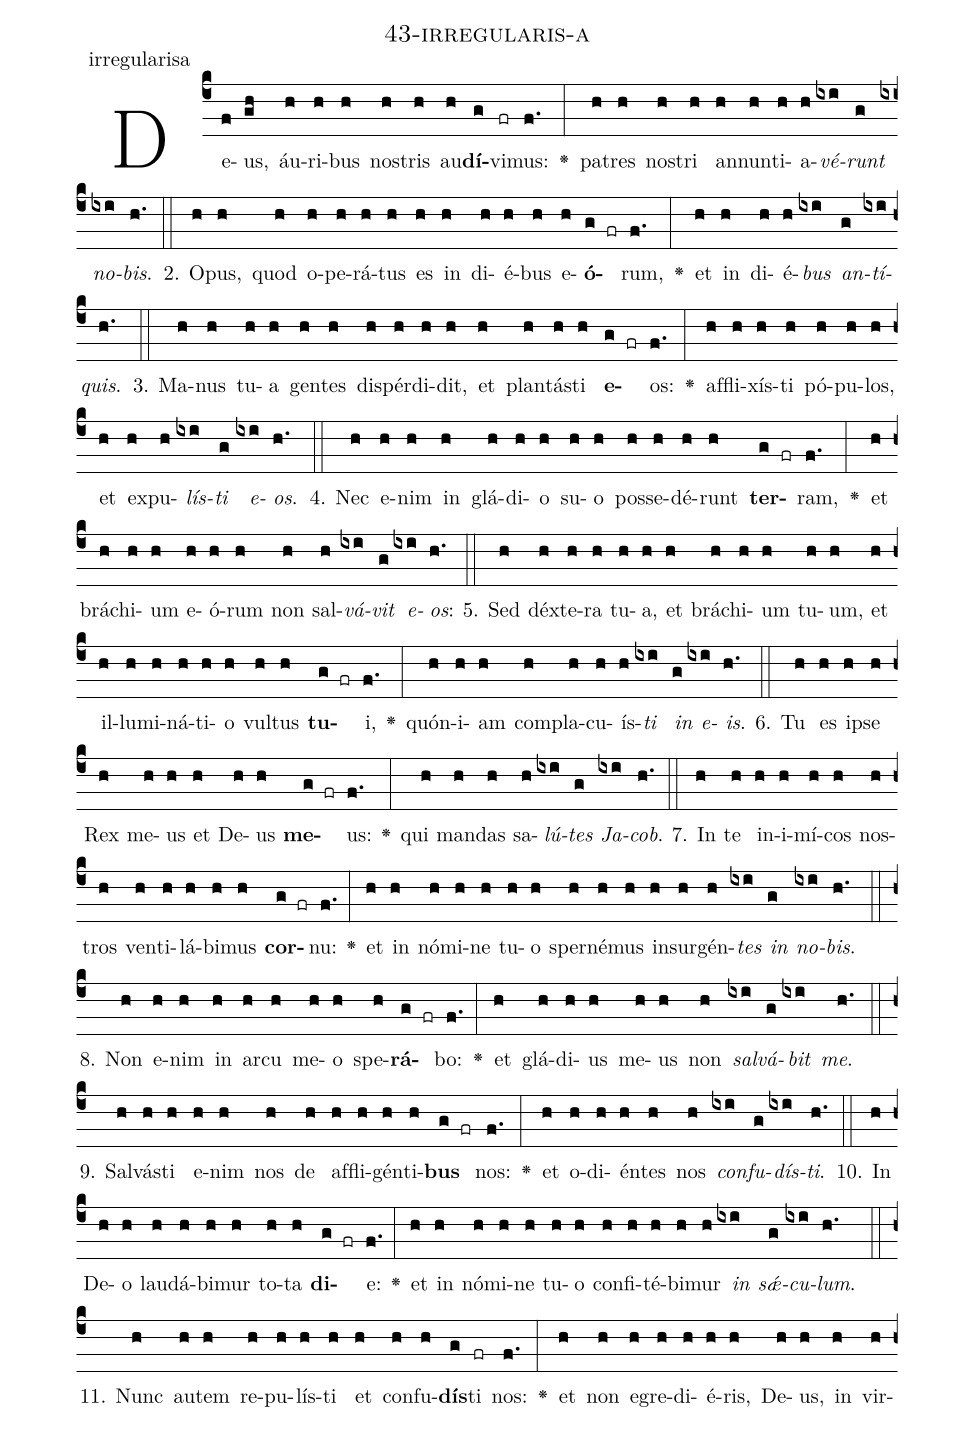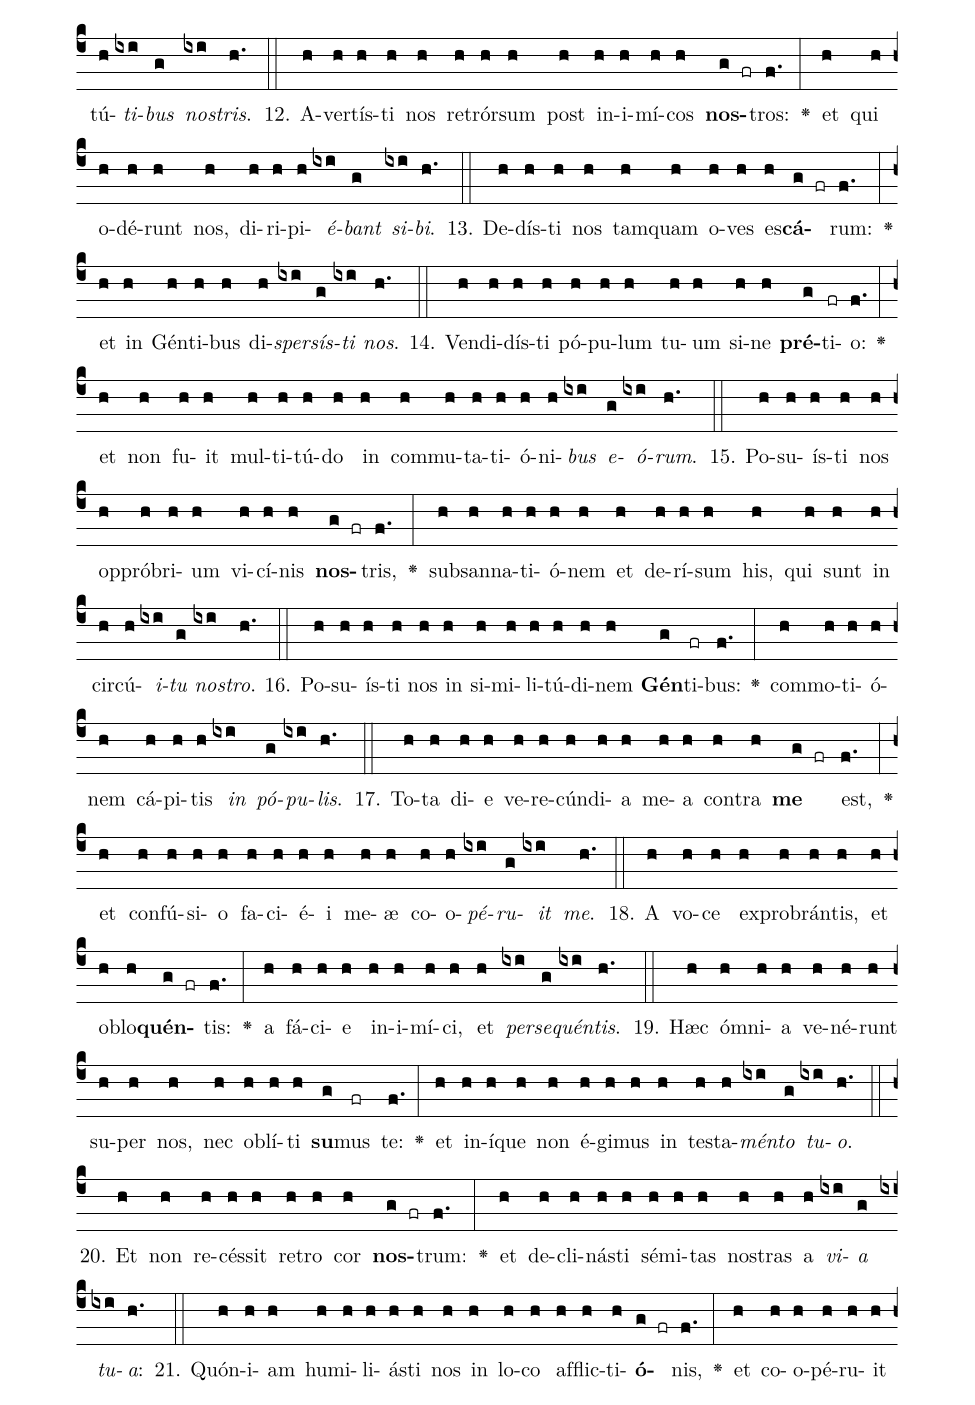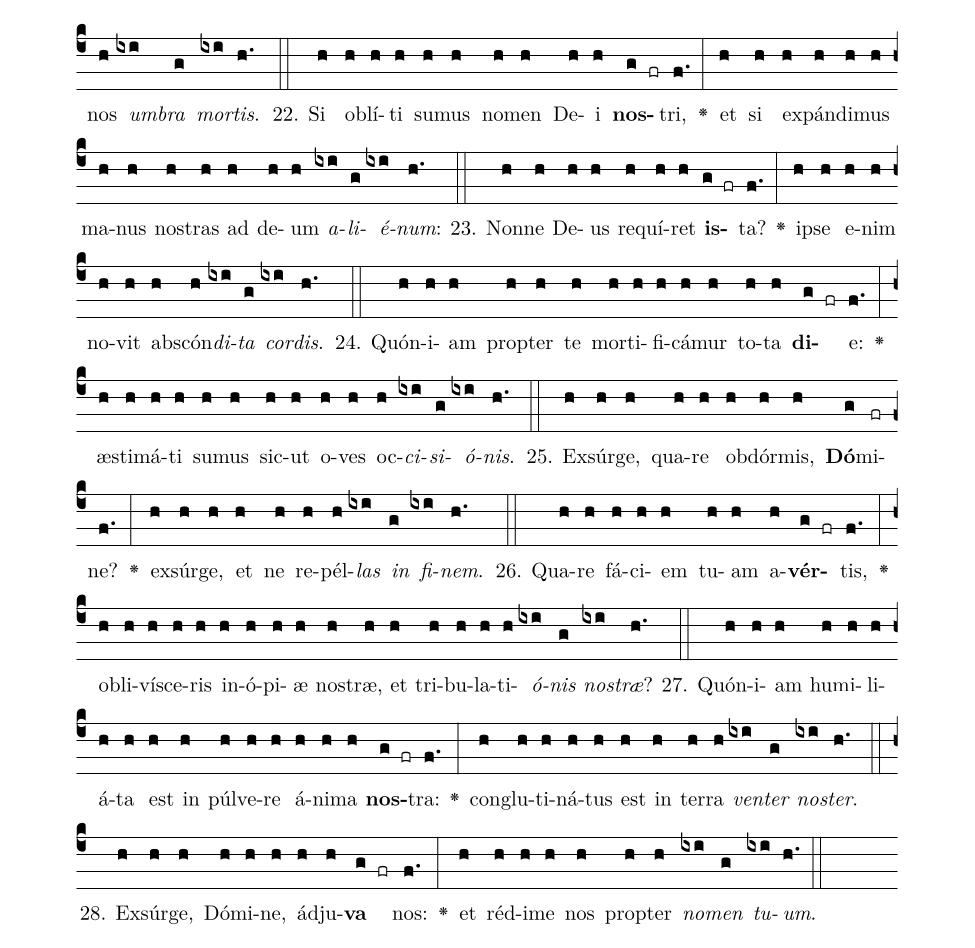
name: 43-irregularis-a;
annotation: irregularisa;
%%
(c4)De(f)us,(gh) áu(h)ri(h)bus(h) nos(h)tris(h) au(h)<b>dí</b>(g)vi(fr)mus:(f.) <v>\greheightstar</v>(:) pa(h)tres(h) nos(h)tri(h) an(h)nun(h)ti(h)a(h)<i>vé</i>(ixi)<i>runt</i>(g) <i>no</i>(ixi)<i>bis</i>.(h.) (::)
2. O(h)pus,(h) quod(h) o(h)pe(h)rá(h)tus(h) es(h) in(h) di(h)é(h)bus(h) e(h)<b>ó</b>(g fr)rum,(f.) <v>\greheightstar</v>(:) et(h) in(h) di(h)é(h)<i>bus</i>(ixi) <i>an</i>(g)<i>tí</i>(ixi)<i>quis</i>.(h.) (::)
3. Ma(h)nus(h) tu(h)a(h) gen(h)tes(h) dis(h)pér(h)di(h)dit,(h) et(h) plan(h)tás(h)ti(h) <b>e</b>(g fr)os:(f.) <v>\greheightstar</v>(:) af(h)fli(h)xís(h)ti(h) pó(h)pu(h)los,(h) et(h) ex(h)pu(h)<i>lís</i>(ixi)<i>ti</i>(g) <i>e</i>(ixi)<i>os</i>.(h.) (::)
4. Nec(h) e(h)nim(h) in(h) glá(h)di(h)o(h) su(h)o(h) pos(h)se(h)dé(h)runt(h) <b>ter</b>(g fr)ram,(f.) <v>\greheightstar</v>(:) et(h) brá(h)chi(h)um(h) e(h)ó(h)rum(h) non(h) sal(h)<i>vá</i>(ixi)<i>vit</i>(g) <i>e</i>(ixi)<i>os</i>:(h.) (::)
5. Sed(h) déx(h)te(h)ra(h) tu(h)a,(h) et(h) brá(h)chi(h)um(h) tu(h)um,(h) et(h) il(h)lu(h)mi(h)ná(h)ti(h)o(h) vul(h)tus(h) <b>tu</b>(g fr)i,(f.) <v>\greheightstar</v>(:) quón(h)i(h)am(h) com(h)pla(h)cu(h)ís(h)<i>ti</i>(ixi) <i>in</i>(g) <i>e</i>(ixi)<i>is</i>.(h.) (::)
6. Tu(h) es(h) ip(h)se(h) Rex(h) me(h)us(h) et(h) De(h)us(h) <b>me</b>(g fr)us:(f.) <v>\greheightstar</v>(:) qui(h) man(h)das(h) sa(h)<i>lú</i>(ixi)<i>tes</i>(g) <i>Ja</i>(ixi)<i>cob</i>.(h.) (::)
7. In(h) te(h) in(h)i(h)mí(h)cos(h) nos(h)tros(h) ven(h)ti(h)lá(h)bi(h)mus(h) <b>cor</b>(g fr)nu:(f.) <v>\greheightstar</v>(:) et(h) in(h) nó(h)mi(h)ne(h) tu(h)o(h) sper(h)né(h)mus(h) in(h)sur(h)gén(h)<i>tes</i>(ixi) <i>in</i>(g) <i>no</i>(ixi)<i>bis</i>.(h.) (::)
8. Non(h) e(h)nim(h) in(h) ar(h)cu(h) me(h)o(h) spe(h)<b>rá</b>(g fr)bo:(f.) <v>\greheightstar</v>(:) et(h) glá(h)di(h)us(h) me(h)us(h) non(h) <i>sal</i>(ixi)<i>vá</i>(g)<i>bit</i>(ixi) <i>me</i>.(h.) (::)
9. Sal(h)vás(h)ti(h) e(h)nim(h) nos(h) de(h) af(h)fli(h)gén(h)ti(h)<b>bus</b>(g fr) nos:(f.) <v>\greheightstar</v>(:) et(h) o(h)di(h)én(h)tes(h) nos(h) <i>con</i>(ixi)<i>fu</i>(g)<i>dís</i>(ixi)<i>ti</i>.(h.) (::)
10. In(h) De(h)o(h) lau(h)dá(h)bi(h)mur(h) to(h)ta(h) <b>di</b>(g fr)e:(f.) <v>\greheightstar</v>(:) et(h) in(h) nó(h)mi(h)ne(h) tu(h)o(h) con(h)fi(h)té(h)bi(h)mur(h) <i>in</i>(ixi) <i>sǽ</i>(g)<i>cu</i>(ixi)<i>lum</i>.(h.) (::)
11. Nunc(h) au(h)tem(h) re(h)pu(h)lís(h)ti(h) et(h) con(h)fu(h)<b>dís</b>(g)ti(fr) nos:(f.) <v>\greheightstar</v>(:) et(h) non(h) e(h)gre(h)di(h)é(h)ris,(h) De(h)us,(h) in(h) vir(h)tú(h)<i>ti</i>(ixi)<i>bus</i>(g) <i>nos</i>(ixi)<i>tris</i>.(h.) (::)
12. A(h)ver(h)tís(h)ti(h) nos(h) re(h)trór(h)sum(h) post(h) in(h)i(h)mí(h)cos(h) <b>nos</b>(g fr)tros:(f.) <v>\greheightstar</v>(:) et(h) qui(h) o(h)dé(h)runt(h) nos,(h) di(h)ri(h)pi(h)<i>é</i>(ixi)<i>bant</i>(g) <i>si</i>(ixi)<i>bi</i>.(h.) (::)
13. De(h)dís(h)ti(h) nos(h) tam(h)quam(h) o(h)ves(h) es(h)<b>cá</b>(g fr)rum:(f.) <v>\greheightstar</v>(:) et(h) in(h) Gén(h)ti(h)bus(h) di(h)<i>sper</i>(ixi)<i>sís</i>(g)<i>ti</i>(ixi) <i>nos</i>.(h.) (::)
14. Ven(h)di(h)dís(h)ti(h) pó(h)pu(h)lum(h) tu(h)um(h) si(h)ne(h) <b>pré</b>(g)ti(fr)o:(f.) <v>\greheightstar</v>(:) et(h) non(h) fu(h)it(h) mul(h)ti(h)tú(h)do(h) in(h) com(h)mu(h)ta(h)ti(h)ó(h)ni(h)<i>bus</i>(ixi) <i>e</i>(g)<i>ó</i>(ixi)<i>rum</i>.(h.) (::)
15. Po(h)su(h)ís(h)ti(h) nos(h) op(h)pró(h)bri(h)um(h) vi(h)cí(h)nis(h) <b>nos</b>(g fr)tris,(f.) <v>\greheightstar</v>(:) sub(h)san(h)na(h)ti(h)ó(h)nem(h) et(h) de(h)rí(h)sum(h) his,(h) qui(h) sunt(h) in(h) cir(h)cú(h)<i>i</i>(ixi)<i>tu</i>(g) <i>nos</i>(ixi)<i>tro</i>.(h.) (::)
16. Po(h)su(h)ís(h)ti(h) nos(h) in(h) si(h)mi(h)li(h)tú(h)di(h)nem(h) <b>Gén</b>(g)ti(fr)bus:(f.) <v>\greheightstar</v>(:) com(h)mo(h)ti(h)ó(h)nem(h) cá(h)pi(h)tis(h) <i>in</i>(ixi) <i>pó</i>(g)<i>pu</i>(ixi)<i>lis</i>.(h.) (::)
17. To(h)ta(h) di(h)e(h) ve(h)re(h)cún(h)di(h)a(h) me(h)a(h) con(h)tra(h) <b>me</b>(g fr) est,(f.) <v>\greheightstar</v>(:) et(h) con(h)fú(h)si(h)o(h) fa(h)ci(h)é(h)i(h) me(h)æ(h) co(h)o(h)<i>pé</i>(ixi)<i>ru</i>(g)<i>it</i>(ixi) <i>me</i>.(h.) (::)
18. A(h) vo(h)ce(h) ex(h)pro(h)brán(h)tis,(h) et(h) ob(h)lo(h)<b>quén</b>(g fr)tis:(f.) <v>\greheightstar</v>(:) a(h) fá(h)ci(h)e(h) in(h)i(h)mí(h)ci,(h) et(h) <i>per</i>(ixi)<i>se</i>(g)<i>quén</i>(ixi)<i>tis</i>.(h.) (::)
19. Hæc(h) óm(h)ni(h)a(h) ve(h)né(h)runt(h) su(h)per(h) nos,(h) nec(h) ob(h)lí(h)ti(h) <b>su</b>(g)mus(fr) te:(f.) <v>\greheightstar</v>(:) et(h) in(h)í(h)que(h) non(h) é(h)gi(h)mus(h) in(h) tes(h)ta(h)<i>mén</i>(ixi)<i>to</i>(g) <i>tu</i>(ixi)<i>o</i>.(h.) (::)
20. Et(h) non(h) re(h)cés(h)sit(h) re(h)tro(h) cor(h) <b>nos</b>(g fr)trum:(f.) <v>\greheightstar</v>(:) et(h) de(h)cli(h)nás(h)ti(h) sé(h)mi(h)tas(h) nos(h)tras(h) a(h) <i>vi</i>(ixi)<i>a</i>(g) <i>tu</i>(ixi)<i>a</i>:(h.) (::)
21. Quón(h)i(h)am(h) hu(h)mi(h)li(h)ás(h)ti(h) nos(h) in(h) lo(h)co(h) af(h)flic(h)ti(h)<b>ó</b>(g fr)nis,(f.) <v>\greheightstar</v>(:) et(h) co(h)o(h)pé(h)ru(h)it(h) nos(h) <i>um</i>(ixi)<i>bra</i>(g) <i>mor</i>(ixi)<i>tis</i>.(h.) (::)
22. Si(h) ob(h)lí(h)ti(h) su(h)mus(h) no(h)men(h) De(h)i(h) <b>nos</b>(g fr)tri,(f.) <v>\greheightstar</v>(:) et(h) si(h) ex(h)pán(h)di(h)mus(h) ma(h)nus(h) nos(h)tras(h) ad(h) de(h)um(h) <i>a</i>(ixi)<i>li</i>(g)<i>é</i>(ixi)<i>num</i>:(h.) (::)
23. Non(h)ne(h) De(h)us(h) re(h)quí(h)ret(h) <b>is</b>(g fr)ta?(f.) <v>\greheightstar</v>(:) ip(h)se(h) e(h)nim(h) no(h)vit(h) abs(h)cón(h)<i>di</i>(ixi)<i>ta</i>(g) <i>cor</i>(ixi)<i>dis</i>.(h.) (::)
24. Quón(h)i(h)am(h) prop(h)ter(h) te(h) mor(h)ti(h)fi(h)cá(h)mur(h) to(h)ta(h) <b>di</b>(g fr)e:(f.) <v>\greheightstar</v>(:) æs(h)ti(h)má(h)ti(h) su(h)mus(h) sic(h)ut(h) o(h)ves(h) oc(h)<i>ci</i>(ixi)<i>si</i>(g)<i>ó</i>(ixi)<i>nis</i>.(h.) (::)
25. Ex(h)súr(h)ge,(h) qua(h)re(h) ob(h)dór(h)mis,(h) <b>Dó</b>(g)mi(fr)ne?(f.) <v>\greheightstar</v>(:) ex(h)súr(h)ge,(h) et(h) ne(h) re(h)pél(h)<i>las</i>(ixi) <i>in</i>(g) <i>fi</i>(ixi)<i>nem</i>.(h.) (::)
26. Qua(h)re(h) fá(h)ci(h)em(h) tu(h)am(h) a(h)<b>vér</b>(g fr)tis,(f.) <v>\greheightstar</v>(:) ob(h)li(h)ví(h)sce(h)ris(h) in(h)ó(h)pi(h)æ(h) nos(h)træ,(h) et(h) tri(h)bu(h)la(h)ti(h)<i>ó</i>(ixi)<i>nis</i>(g) <i>nos</i>(ixi)<i>træ</i>?(h.) (::)
27. Quón(h)i(h)am(h) hu(h)mi(h)li(h)á(h)ta(h) est(h) in(h) púl(h)ve(h)re(h) á(h)ni(h)ma(h) <b>nos</b>(g fr)tra:(f.) <v>\greheightstar</v>(:) con(h)glu(h)ti(h)ná(h)tus(h) est(h) in(h) ter(h)ra(h) <i>ven</i>(ixi)<i>ter</i>(g) <i>nos</i>(ixi)<i>ter</i>.(h.) (::)
28. Ex(h)súr(h)ge,(h) Dó(h)mi(h)ne,(h) ád(h)ju(h)<b>va</b>(g fr) nos:(f.) <v>\greheightstar</v>(:) et(h) réd(h)i(h)me(h) nos(h) prop(h)ter(h) <i>no</i>(ixi)<i>men</i>(g) <i>tu</i>(ixi)<i>um</i>.(h.) (::)
